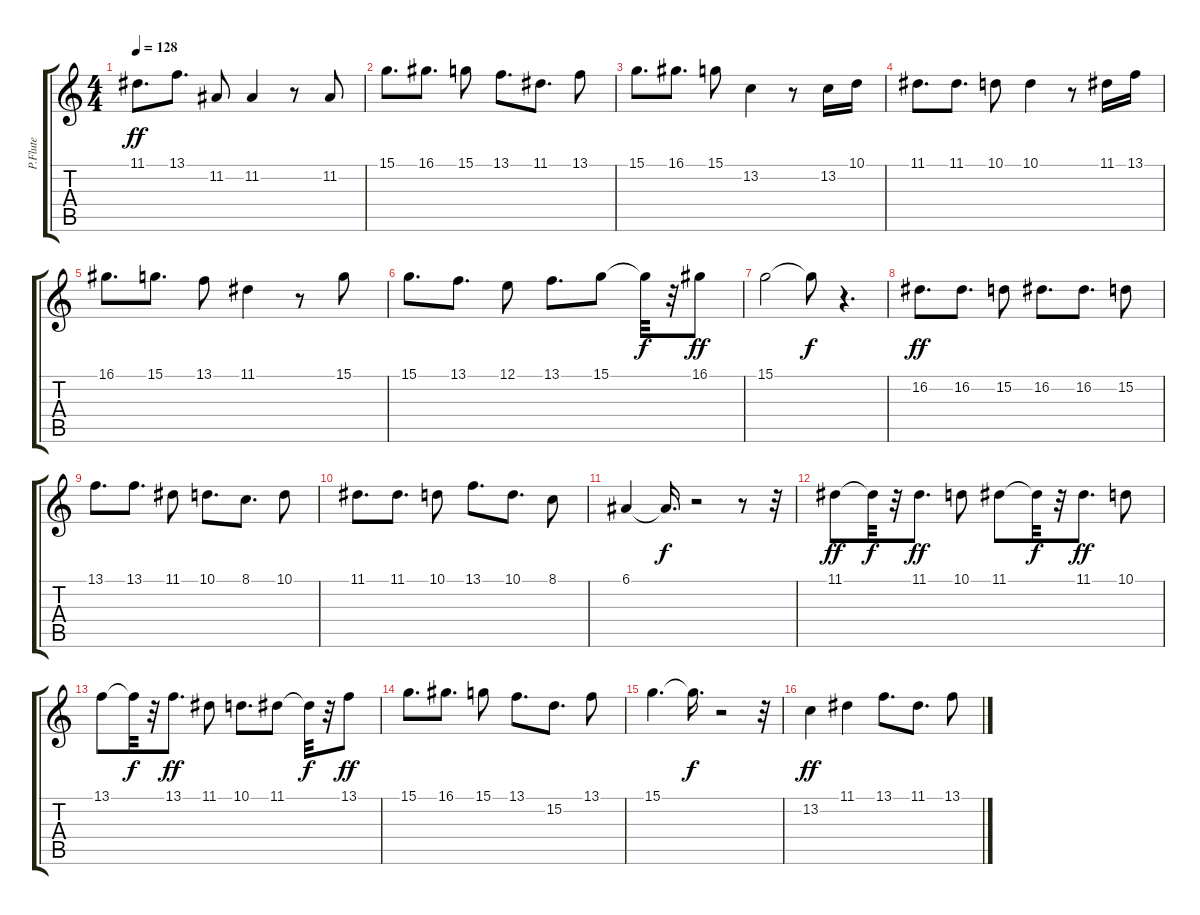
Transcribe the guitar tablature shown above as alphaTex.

\track ("P.Flute" "P.Flute") {instrument panflute}
\staff {score tabs}
\tuning (E4 B3 G3 D3 A2 E2) {hide}
\ts (4 4)
\tempo 128
\clef g2
\ks c
11.1.8{d dy ff} 13.1.8{d} 11.2.8 11.2.4 r.8 11.2.8 |
15.1.8{d} 16.1.8{d} 15.1.8 13.1.8{d} 11.1.8{d} 13.1.8 |
15.1.8{d} 16.1.8{d} 15.1.8 13.2.4 r.8 13.2.16 10.1.16 |
11.1.8{d} 11.1.8{d} 10.1.8 10.1.4 r.8 11.1.16 13.1.16 |
16.1.8{d} 15.1.8{d} 13.1.8 11.1.4 r.8 15.1.8 |
15.1.8{d} 13.1.8{d} 12.1.8 13.1.8{d} 15.1.8 15.1{t}.32{dy f} r.32 16.1.8{dy ff} |
15.1.2 15.1{t}.8{dy f} r.4{d} |
16.2.8{d dy ff} 16.2.8{d} 15.2.8 16.2.8{d} 16.2.8{d} 15.2.8 |
13.1.8{d} 13.1.8{d} 11.1.8 10.1.8{d} 8.1.8{d} 10.1.8 |
11.1.8{d} 11.1.8{d} 10.1.8 13.1.8{d} 10.1.8{d} 8.1.8 |
6.1.4 6.1{t}.16{d dy f} r.2 r.8 r.32 |
11.1.8{dy ff} 11.1{t}.32{dy f} r.32 11.1.8{d dy ff} 10.1.8 11.1.8 11.1{t}.32{dy f} r.32 11.1.8{d dy ff} 10.1.8 |
13.1.8 13.1{t}.32{dy f} r.32 13.1.8{d dy ff} 11.1.8 10.1.8{d} 11.1.8 11.1{t}.32{dy f} r.32 13.1.8{dy ff} |
15.1.8{d} 16.1.8{d} 15.1.8 13.1.8{d} 15.2.8{d} 13.1.8 |
15.1.4{d} 15.1{t}.16{d dy f} r.2 r.32 |
13.2.4{dy ff} 11.1.4 13.1.8{d} 11.1.8{d} 13.1.8
